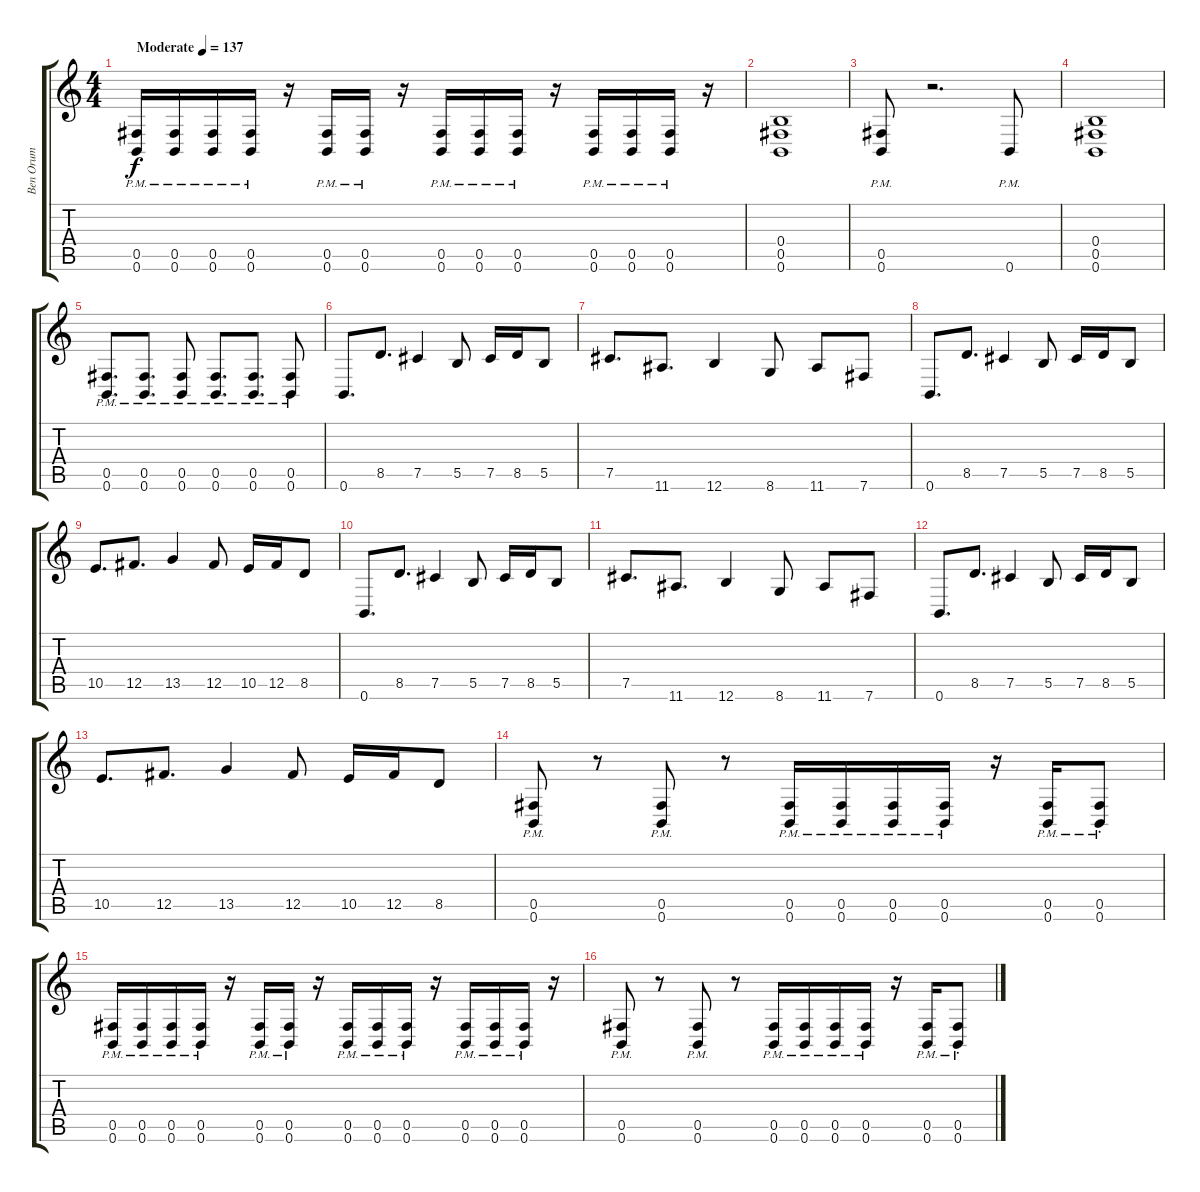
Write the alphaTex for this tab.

\track ("Ben Orum" "Ben Orum") {instrument distortionguitar}
\staff {score tabs}
\tuning (Db4 Ab3 E3 B2 Gb2 B1) {hide}
\ts (4 4)
\tempo (137 "Moderate")
\clef g2
\ks c
(0.5{pm} 0.6{pm}).16{dy f instrument distortionguitar} (0.5{pm} 0.6{pm}).16 (0.5{pm} 0.6{pm}).16 (0.5{pm} 0.6{pm}).16 r.16 (0.5{pm} 0.6{pm}).16 (0.5{pm} 0.6{pm}).16 r.16 (0.5{pm} 0.6{pm}).16 (0.5{pm} 0.6{pm}).16 (0.5{pm} 0.6{pm}).16 r.16 (0.5{pm} 0.6{pm}).16 (0.5{pm} 0.6{pm}).16 (0.5{pm} 0.6{pm}).16 r.16 |
(0.4 0.5 0.6).1 |
(0.5{pm} 0.6{pm}).8 r.2{d} 0.6{pm}.8 |
(0.4 0.5 0.6).1 |
(0.5{pm} 0.6{pm}).8{d} (0.5{pm} 0.6{pm}).8{d} (0.5{pm} 0.6{pm}).8 (0.5{pm} 0.6{pm}).8{d} (0.5{pm} 0.6{pm}).8{d} (0.5{pm} 0.6{pm}).8 |
0.6.8{d} 8.5.8{d} 7.5.4 5.5.8 7.5.16 8.5.16 5.5.8 |
7.5.8{d} 11.6.8{d} 12.6.4 8.6.8 11.6.8 7.6.8 |
0.6.8{d} 8.5.8{d} 7.5.4 5.5.8 7.5.16 8.5.16 5.5.8 |
10.5.8{d} 12.5.8{d} 13.5.4 12.5.8 10.5.16 12.5.16 8.5.8 |
0.6.8{d} 8.5.8{d} 7.5.4 5.5.8 7.5.16 8.5.16 5.5.8 |
7.5.8{d} 11.6.8{d} 12.6.4 8.6.8 11.6.8 7.6.8 |
0.6.8{d} 8.5.8{d} 7.5.4 5.5.8 7.5.16 8.5.16 5.5.8 |
10.5.8{d} 12.5.8{d} 13.5.4 12.5.8 10.5.16 12.5.16 8.5.8 |
(0.5{pm} 0.6{pm}).8 r.8 (0.5{pm} 0.6{pm}).8 r.8 (0.5{pm} 0.6{pm}).16 (0.5{pm} 0.6{pm}).16 (0.5{pm} 0.6{pm}).16 (0.5{pm} 0.6{pm}).16 r.16 (0.5{pm} 0.6{pm}).16 (0.5{pm st} 0.6{pm st}).8 |
(0.5{pm} 0.6{pm}).16 (0.5{pm} 0.6{pm}).16 (0.5{pm} 0.6{pm}).16 (0.5{pm} 0.6{pm}).16 r.16 (0.5{pm} 0.6{pm}).16 (0.5{pm} 0.6{pm}).16 r.16 (0.5{pm} 0.6{pm}).16 (0.5{pm} 0.6{pm}).16 (0.5{pm} 0.6{pm}).16 r.16 (0.5{pm} 0.6{pm}).16 (0.5{pm} 0.6{pm}).16 (0.5{pm} 0.6{pm}).16 r.16 |
(0.5{pm} 0.6{pm}).8 r.8 (0.5{pm} 0.6{pm}).8 r.8 (0.5{pm} 0.6{pm}).16 (0.5{pm} 0.6{pm}).16 (0.5{pm} 0.6{pm}).16 (0.5{pm} 0.6{pm}).16 r.16 (0.5{pm} 0.6{pm}).16 (0.5{pm st} 0.6{pm st}).8
